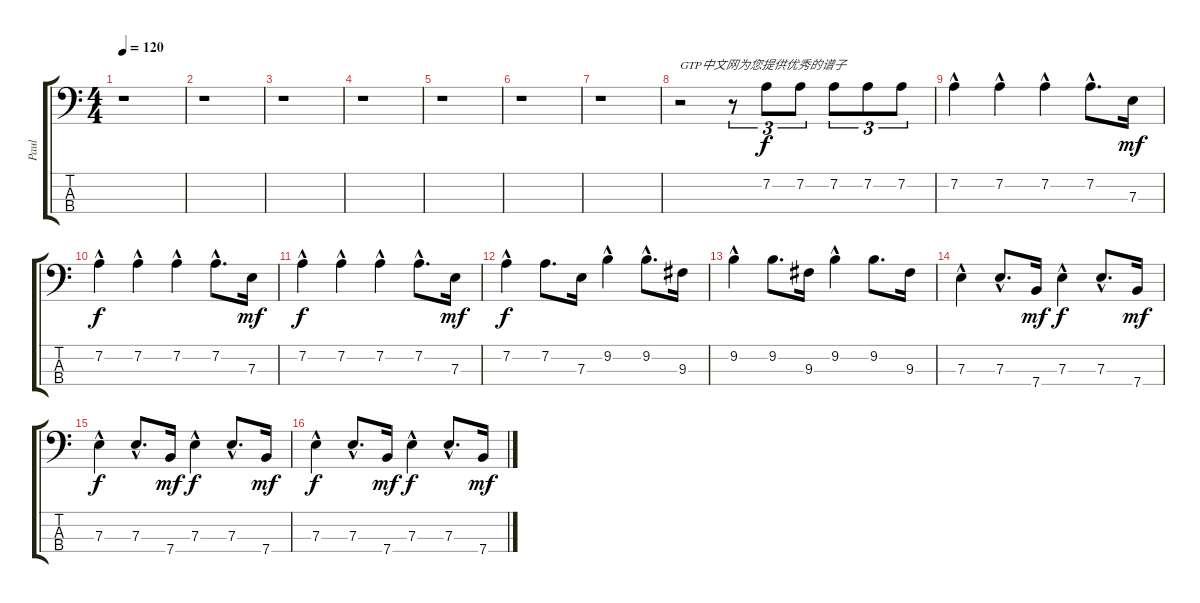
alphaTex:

\track ("Paul" "Paul") {instrument electricbassfinger}
\staff {score tabs}
\tuning (G2 D2 A1 E1) {hide}
\ts (4 4)
\tempo 120
\clef f4
\ks c
r.1{dy f instrument electricbassfinger} |
r.1 |
r.1 |
r.1 |
r.1 |
r.1 |
r.1 |
r.2{txt "GTP中文网为您提供优秀的谱子"} r.8{tu (3 2)} 7.2.8{tu (3 2)} 7.2.8{tu (3 2)} 7.2.8{tu (3 2)} 7.2.8{tu (3 2)} 7.2.8{tu (3 2)} |
7.2{hac}.4 7.2{hac}.4 7.2{hac}.4 7.2{hac}.8{d} 7.3.16{dy mf} |
7.2{hac}.4{dy f} 7.2{hac}.4 7.2{hac}.4 7.2{hac}.8{d} 7.3.16{dy mf} |
7.2{hac}.4{dy f} 7.2{hac}.4 7.2{hac}.4 7.2{hac}.8{d} 7.3.16{dy mf} |
7.2{hac}.4{dy f} 7.2.8{d} 7.3.16 9.2{hac}.4 9.2{hac}.8{d} 9.3.16 |
9.2{hac}.4 9.2.8{d} 9.3.16 9.2{hac}.4 9.2.8{d} 9.3.16 |
7.3{hac}.4 7.3{hac}.8{d} 7.4.16{dy mf} 7.3{hac}.4{dy f} 7.3{hac}.8{d} 7.4.16{dy mf} |
7.3{hac}.4{dy f} 7.3{hac}.8{d} 7.4.16{dy mf} 7.3{hac}.4{dy f} 7.3{hac}.8{d} 7.4.16{dy mf} |
7.3{hac}.4{dy f} 7.3{hac}.8{d} 7.4.16{dy mf} 7.3{hac}.4{dy f} 7.3{hac}.8{d} 7.4.16{dy mf}
